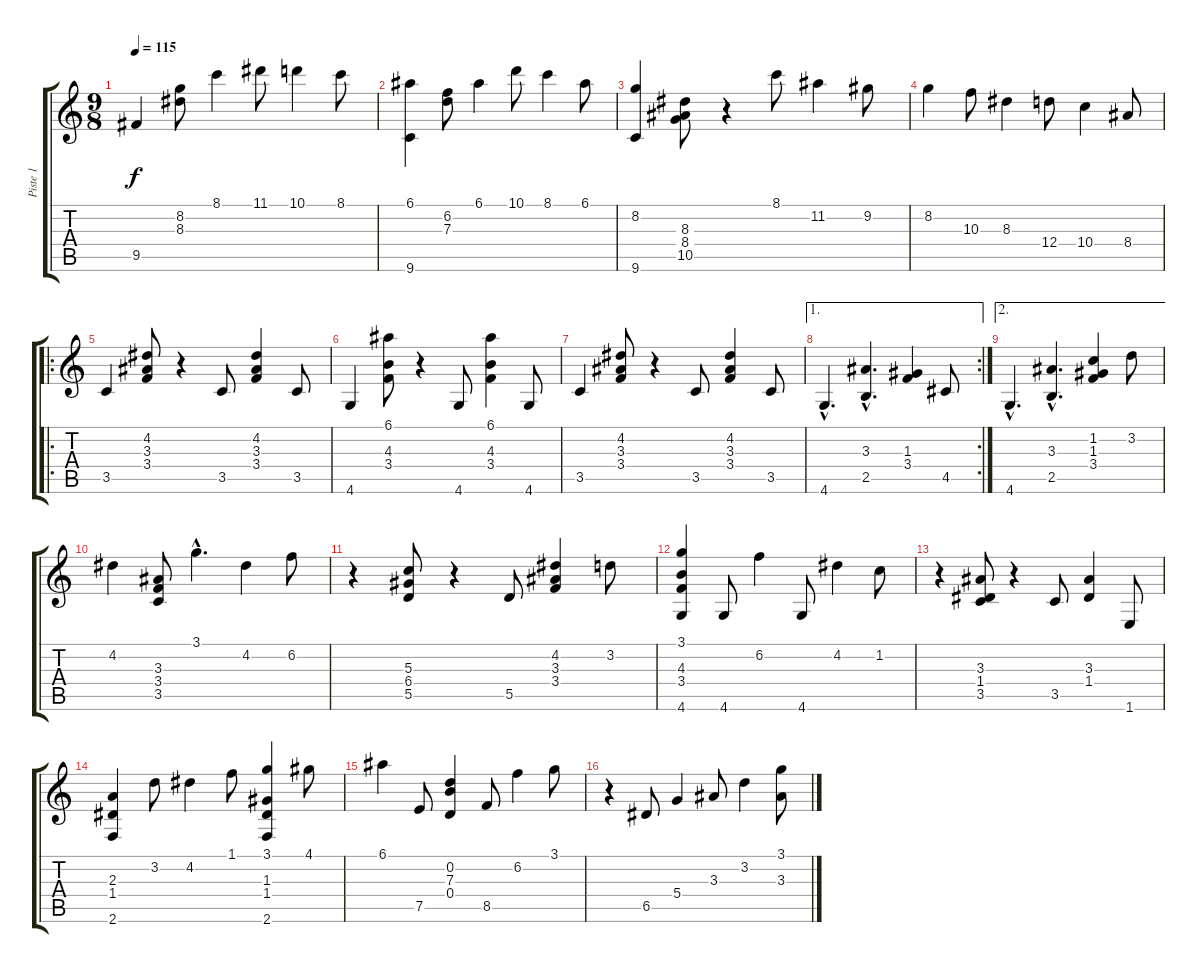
\track ("Piste 1" "Piste 1") {instrument acousticguitarnylon}
\staff {score tabs}
\tuning (E4 B3 G3 D3 A2 Eb2) {hide}
\ts (9 8)
\tempo 115
\clef g2
\ks c
9.5.4{dy f instrument acousticguitarnylon} (8.2 8.3).8 8.1.4 11.1.8 10.1.4 8.1.8 |
(6.1 9.6).4 (6.2 7.3).8 6.1.4 10.1.8 8.1.4 6.1.8 |
(8.2 9.6).4 (8.3 8.4 10.5).8 r.4 8.1.8 11.2.4 9.2.8 |
8.2.4 10.3.8 8.3.4 12.4.8 10.4.4 8.4.8 |
\ro
3.5.4 (4.2 3.3 3.4).8 r.4 3.5.8 (4.2 3.3 3.4).4 3.5.8 |
4.6.4 (6.1 4.3 3.4).8 r.4 4.6.8 (6.1 4.3 3.4).4 4.6.8 |
3.5.4 (4.2 3.3 3.4).8 r.4 3.5.8 (4.2 3.3 3.4).4 3.5.8 |
\ae 1
\rc 2
4.6{hac}.4{d} (3.3{hac} 2.5{hac}).4{d} (1.3 3.4).4 4.5.8 |
\ae 2
4.6{hac}.4{d} (3.3{hac} 2.5{hac}).4{d} (1.2 1.3 3.4).4 3.2.8 |
4.2.4 (3.3 3.4 3.5).8 3.1{hac}.4{d} 4.2.4 6.2.8 |
r.4 (5.3 6.4 5.5).8 r.4 5.5.8 (4.2 3.3 3.4).4 3.2.8 |
(3.1 4.3 3.4 4.6).4 4.6.8 6.2.4 4.6.8 4.2.4 1.2.8 |
r.4 (3.3 1.4 3.5).8 r.4 3.5.8 (3.3 1.4).4 1.6.8 |
(2.3 1.4 2.6).4 3.2.8 4.2.4 1.1.8 (3.1 1.3 1.4 2.6).4 4.1.8 |
6.1.4 7.5.8 (0.2 7.3 0.4).4 8.5.8 6.2.4 3.1.8 |
r.4 6.5.8 5.4.4 3.3.8 3.2.4 (3.1 3.3{h}).8
